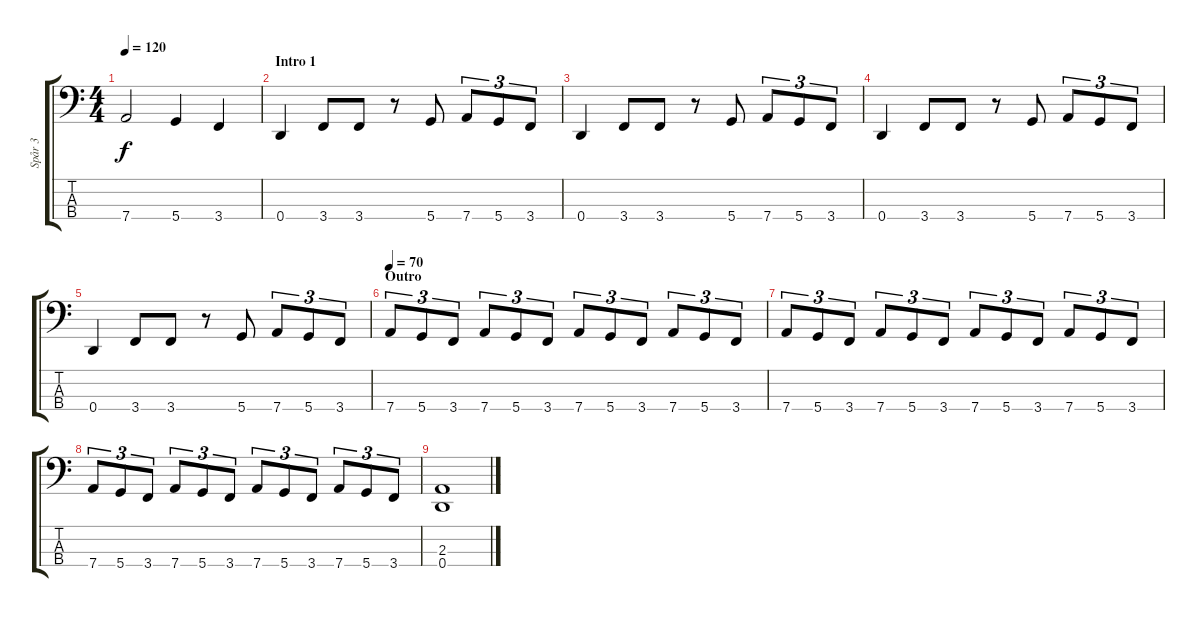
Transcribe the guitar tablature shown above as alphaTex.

\track ("Spår 3" "Spår 3") {instrument electricbassfinger}
\staff {score tabs}
\tuning (F2 C2 G1 D1) {hide}
\ts (4 4)
\tempo 120
\clef f4
\ks c
7.4.2{dy f} 5.4.4 3.4.4 |
\section ("" "Intro 1")
0.4.4 3.4.8 3.4.8 r.8 5.4.8 7.4.8{tu (3 2)} 5.4.8{tu (3 2)} 3.4.8{tu (3 2)} |
0.4.4 3.4.8 3.4.8 r.8 5.4.8 7.4.8{tu (3 2)} 5.4.8{tu (3 2)} 3.4.8{tu (3 2)} |
0.4.4 3.4.8 3.4.8 r.8 5.4.8 7.4.8{tu (3 2)} 5.4.8{tu (3 2)} 3.4.8{tu (3 2)} |
0.4.4 3.4.8 3.4.8 r.8 5.4.8 7.4.8{tu (3 2)} 5.4.8{tu (3 2)} 3.4.8{tu (3 2)} |
\section ("" "Outro")
\tempo 70
7.4.8{tu (3 2)} 5.4.8{tu (3 2)} 3.4.8{tu (3 2)} 7.4.8{tu (3 2)} 5.4.8{tu (3 2)} 3.4.8{tu (3 2)} 7.4.8{tu (3 2)} 5.4.8{tu (3 2)} 3.4.8{tu (3 2)} 7.4.8{tu (3 2)} 5.4.8{tu (3 2)} 3.4.8{tu (3 2)} |
7.4.8{tu (3 2)} 5.4.8{tu (3 2)} 3.4.8{tu (3 2)} 7.4.8{tu (3 2)} 5.4.8{tu (3 2)} 3.4.8{tu (3 2)} 7.4.8{tu (3 2)} 5.4.8{tu (3 2)} 3.4.8{tu (3 2)} 7.4.8{tu (3 2)} 5.4.8{tu (3 2)} 3.4.8{tu (3 2)} |
7.4.8{tu (3 2)} 5.4.8{tu (3 2)} 3.4.8{tu (3 2)} 7.4.8{tu (3 2)} 5.4.8{tu (3 2)} 3.4.8{tu (3 2)} 7.4.8{tu (3 2)} 5.4.8{tu (3 2)} 3.4.8{tu (3 2)} 7.4.8{tu (3 2)} 5.4.8{tu (3 2)} 3.4.8{tu (3 2)} |
(2.3 0.4).1
